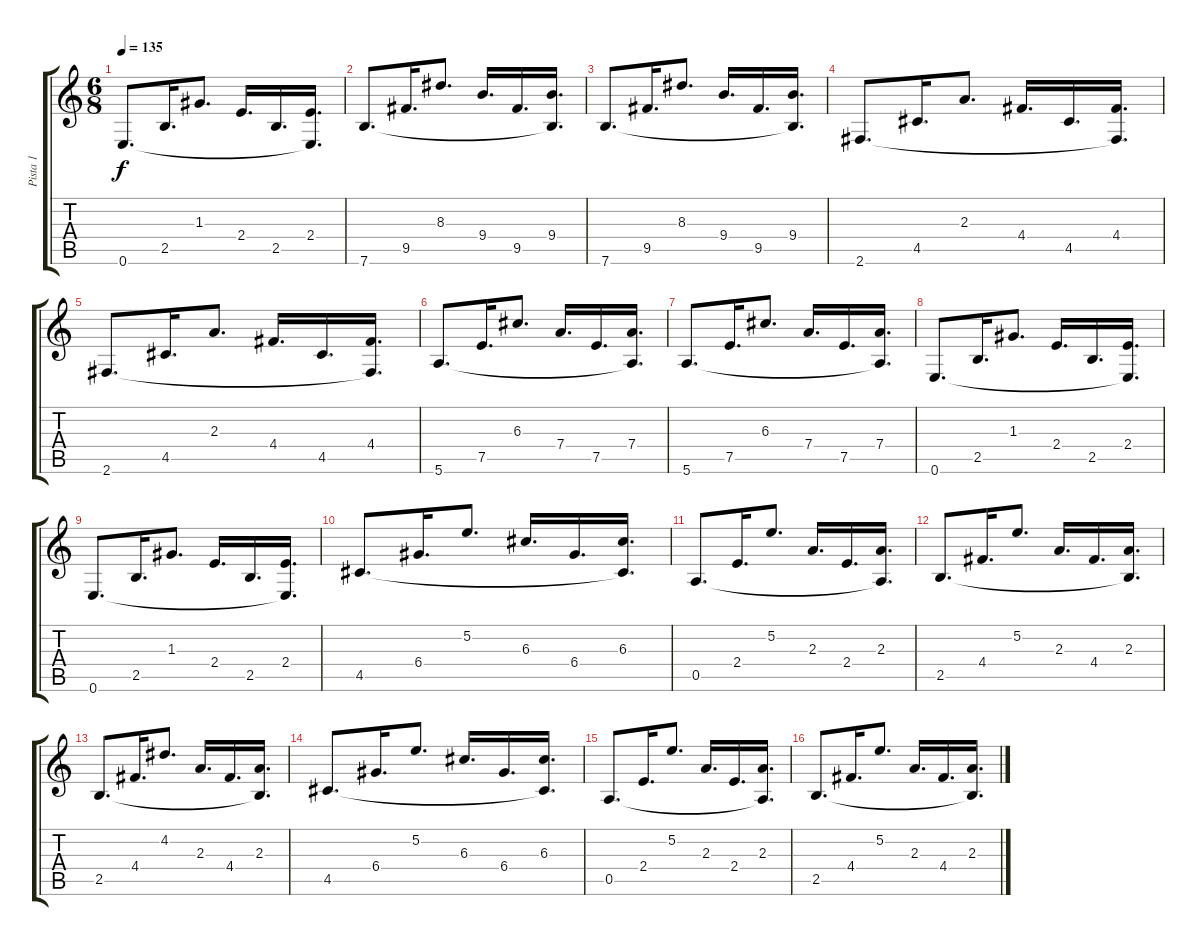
\track ("Pista 1" "Pista 1") {instrument acousticguitarsteel}
\staff {score tabs}
\tuning (E4 B3 G3 D3 A2 E2) {hide}
\ts (6 8)
\tempo 135
\clef g2
\ks c
0.6.8{d dy f} 2.5.16{d} 1.3.8{d} 2.4.16{d} 2.5.16{d} (2.4 0.6{t}).16{d} |
7.6.8{d} 9.5.16{d} 8.3.8{d} 9.4.16{d} 9.5.16{d} (9.4 7.6{t}).16{d} |
7.6.8{d} 9.5.16{d} 8.3.8{d} 9.4.16{d} 9.5.16{d} (9.4 7.6{t}).16{d} |
2.6.8{d} 4.5.16{d} 2.3.8{d} 4.4.16{d} 4.5.16{d} (4.4 2.6{t}).16{d} |
2.6.8{d} 4.5.16{d} 2.3.8{d} 4.4.16{d} 4.5.16{d} (4.4 2.6{t}).16{d} |
5.6.8{d} 7.5.16{d} 6.3.8{d} 7.4.16{d} 7.5.16{d} (7.4 5.6{t}).16{d} |
5.6.8{d} 7.5.16{d} 6.3.8{d} 7.4.16{d} 7.5.16{d} (7.4 5.6{t}).16{d} |
0.6.8{d} 2.5.16{d} 1.3.8{d} 2.4.16{d} 2.5.16{d} (2.4 0.6{t}).16{d} |
0.6.8{d} 2.5.16{d} 1.3.8{d} 2.4.16{d} 2.5.16{d} (2.4 0.6{t}).16{d} |
4.5.8{d} 6.4.16{d} 5.2.8{d} 6.3.16{d} 6.4.16{d} (6.3 4.5{t}).16{d} |
0.5.8{d} 2.4.16{d} 5.2.8{d} 2.3.16{d} 2.4.16{d} (2.3 0.5{t}).16{d} |
2.5.8{d} 4.4.16{d} 5.2.8{d} 2.3.16{d} 4.4.16{d} (2.3 2.5{t}).16{d} |
2.5.8{d} 4.4.16{d} 4.2.8{d} 2.3.16{d} 4.4.16{d} (2.3 2.5{t}).16{d} |
4.5.8{d} 6.4.16{d} 5.2.8{d} 6.3.16{d} 6.4.16{d} (6.3 4.5{t}).16{d} |
0.5.8{d} 2.4.16{d} 5.2.8{d} 2.3.16{d} 2.4.16{d} (2.3 0.5{t}).16{d} |
2.5.8{d} 4.4.16{d} 5.2.8{d} 2.3.16{d} 4.4.16{d} (2.3 2.5{t}).16{d}
